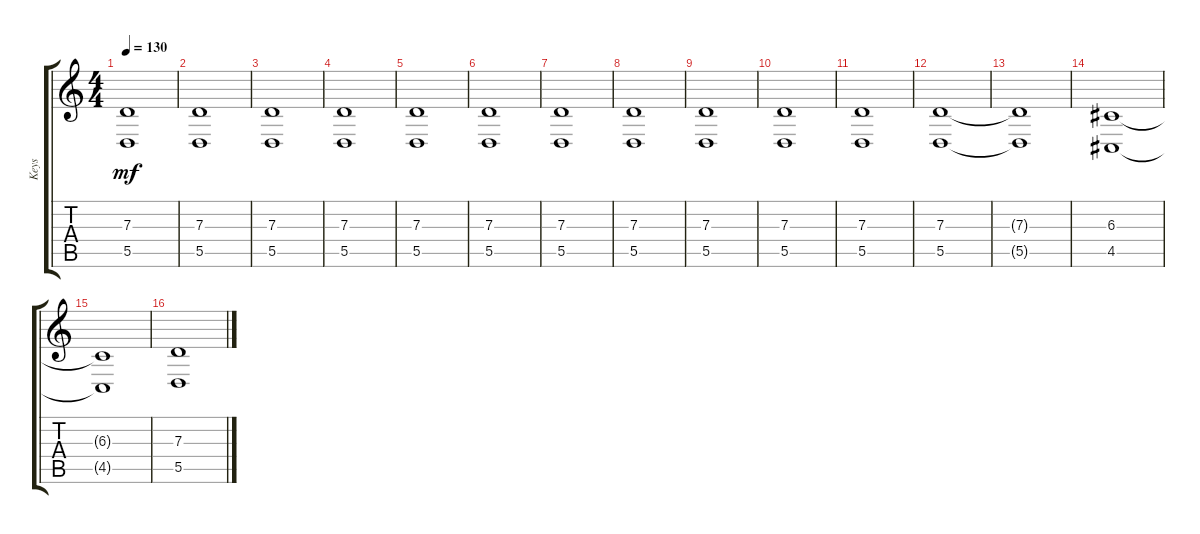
\track ("Keys" "Keys") {instrument synthstrings2}
\staff {score tabs}
\tuning (E4 B3 G3 D3 A2 E2) {hide}
\ts (4 4)
\tempo 130
\clef g2
\ks c
(7.3 5.5).1{dy mf} |
(7.3 5.5).1 |
(7.3 5.5).1 |
(7.3 5.5).1 |
(7.3 5.5).1 |
(7.3 5.5).1 |
(7.3 5.5).1 |
(7.3 5.5).1 |
(7.3 5.5).1 |
(7.3 5.5).1 |
(7.3 5.5).1 |
(7.3 5.5).1 |
(7.3{t} 5.5{t}).1 |
(6.3 4.5).1 |
(6.3{t} 4.5{t}).1 |
(7.3 5.5).1
